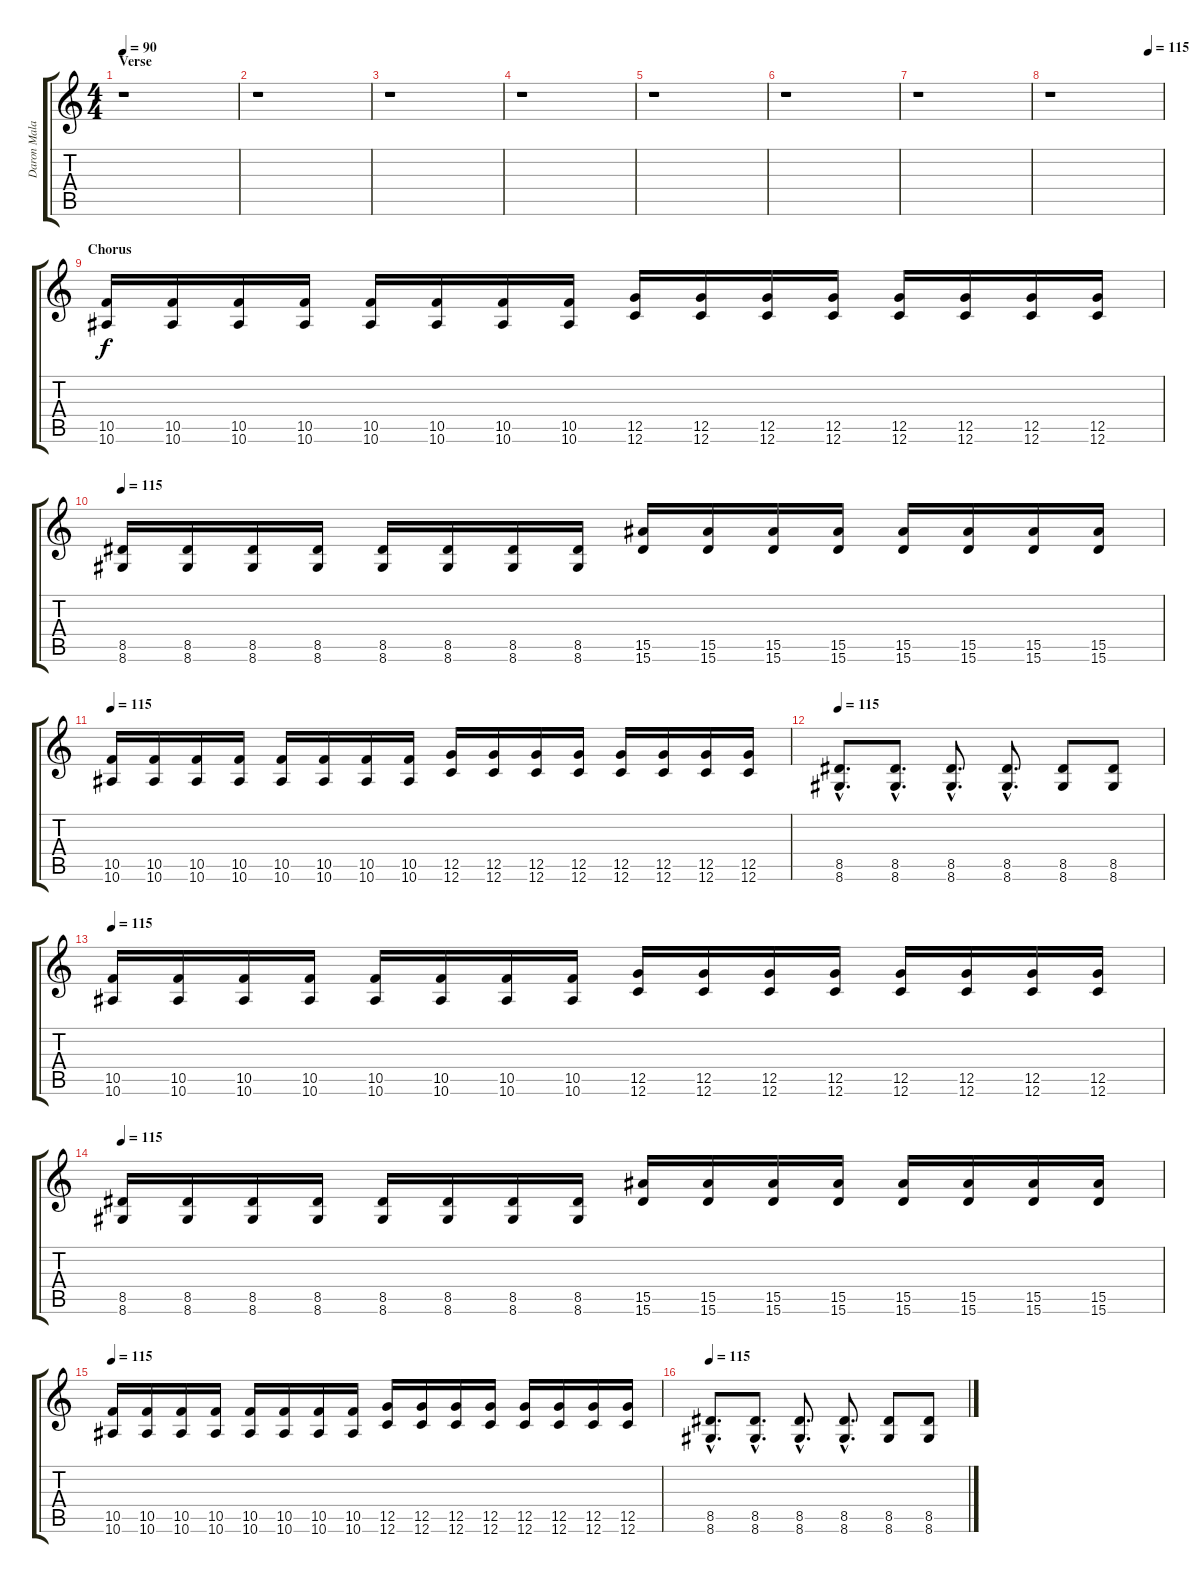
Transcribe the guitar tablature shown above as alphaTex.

\track ("Daron Malakian" "Daron Mala") {instrument distortionguitar}
\staff {score tabs}
\tuning (D4 A3 F3 C3 G2 C2) {hide}
\ts (4 4)
\section ("" "Verse")
\tempo 90
\clef g2
\ks c
r.1{dy f} |
r.1 |
r.1 |
r.1 |
r.1 |
r.1 |
r.1 |
\tempo (115 0.875)
r.1 |
\section ("" "Chorus")
(10.5 10.6).16 (10.5 10.6).16 (10.5 10.6).16 (10.5 10.6).16 (10.5 10.6).16 (10.5 10.6).16 (10.5 10.6).16 (10.5 10.6).16 (12.5 12.6).16 (12.5 12.6).16 (12.5 12.6).16 (12.5 12.6).16 (12.5 12.6).16 (12.5 12.6).16 (12.5 12.6).16 (12.5 12.6).16 |
\tempo 115
(8.5 8.6).16 (8.5 8.6).16 (8.5 8.6).16 (8.5 8.6).16 (8.5 8.6).16 (8.5 8.6).16 (8.5 8.6).16 (8.5 8.6).16 (15.5 15.6).16 (15.5 15.6).16 (15.5 15.6).16 (15.5 15.6).16 (15.5 15.6).16 (15.5 15.6).16 (15.5 15.6).16 (15.5 15.6).16 |
\tempo 115
(10.5 10.6).16 (10.5 10.6).16 (10.5 10.6).16 (10.5 10.6).16 (10.5 10.6).16 (10.5 10.6).16 (10.5 10.6).16 (10.5 10.6).16 (12.5 12.6).16 (12.5 12.6).16 (12.5 12.6).16 (12.5 12.6).16 (12.5 12.6).16 (12.5 12.6).16 (12.5 12.6).16 (12.5 12.6).16 |
\tempo 115
(8.5{hac} 8.6{hac}).8{d} (8.5{hac} 8.6{hac}).8{d} (8.5{hac} 8.6{hac}).8{d} (8.5{hac} 8.6{hac}).8{d} (8.5 8.6).8 (8.5 8.6).8 |
\tempo 115
(10.5 10.6).16 (10.5 10.6).16 (10.5 10.6).16 (10.5 10.6).16 (10.5 10.6).16 (10.5 10.6).16 (10.5 10.6).16 (10.5 10.6).16 (12.5 12.6).16 (12.5 12.6).16 (12.5 12.6).16 (12.5 12.6).16 (12.5 12.6).16 (12.5 12.6).16 (12.5 12.6).16 (12.5 12.6).16 |
\tempo 115
(8.5 8.6).16 (8.5 8.6).16 (8.5 8.6).16 (8.5 8.6).16 (8.5 8.6).16 (8.5 8.6).16 (8.5 8.6).16 (8.5 8.6).16 (15.5 15.6).16 (15.5 15.6).16 (15.5 15.6).16 (15.5 15.6).16 (15.5 15.6).16 (15.5 15.6).16 (15.5 15.6).16 (15.5 15.6).16 |
\tempo 115
(10.5 10.6).16 (10.5 10.6).16 (10.5 10.6).16 (10.5 10.6).16 (10.5 10.6).16 (10.5 10.6).16 (10.5 10.6).16 (10.5 10.6).16 (12.5 12.6).16 (12.5 12.6).16 (12.5 12.6).16 (12.5 12.6).16 (12.5 12.6).16 (12.5 12.6).16 (12.5 12.6).16 (12.5 12.6).16 |
\tempo 115
(8.5{hac} 8.6{hac}).8{d} (8.5{hac} 8.6{hac}).8{d} (8.5{hac} 8.6{hac}).8{d} (8.5{hac} 8.6{hac}).8{d} (8.5 8.6).8 (8.5 8.6).8
